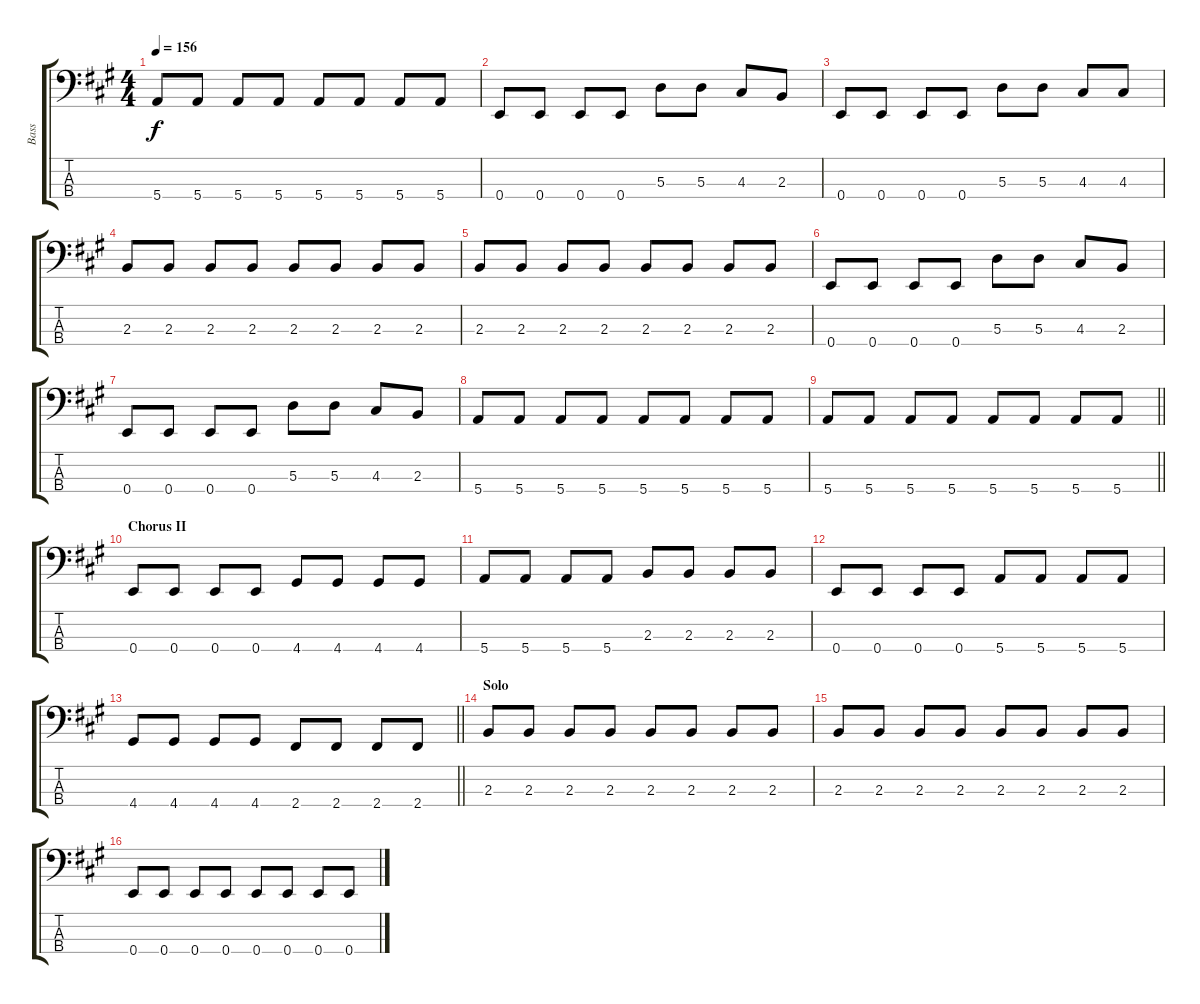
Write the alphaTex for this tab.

\track ("Bass" "Bass") {instrument electricbassfinger}
\staff {score tabs}
\tuning (G2 D2 A1 E1) {hide}
\ts (4 4)
\tempo 156
\clef f4
\ks a
5.4.8{dy f} 5.4.8 5.4.8 5.4.8 5.4.8 5.4.8 5.4.8 5.4.8 |
0.4.8 0.4.8 0.4.8 0.4.8 5.3.8 5.3.8 4.3.8 2.3.8 |
0.4.8 0.4.8 0.4.8 0.4.8 5.3.8 5.3.8 4.3.8 4.3.8 |
2.3.8 2.3.8 2.3.8 2.3.8 2.3.8 2.3.8 2.3.8 2.3.8 |
2.3.8 2.3.8 2.3.8 2.3.8 2.3.8 2.3.8 2.3.8 2.3.8 |
0.4.8 0.4.8 0.4.8 0.4.8 5.3.8 5.3.8 4.3.8 2.3.8 |
0.4.8 0.4.8 0.4.8 0.4.8 5.3.8 5.3.8 4.3.8 2.3.8 |
5.4.8 5.4.8 5.4.8 5.4.8 5.4.8 5.4.8 5.4.8 5.4.8 |
\barLineRight lightlight
5.4.8 5.4.8 5.4.8 5.4.8 5.4.8 5.4.8 5.4.8 5.4.8 |
\section ("" "Chorus II")
0.4.8 0.4.8 0.4.8 0.4.8 4.4.8 4.4.8 4.4.8 4.4.8 |
5.4.8 5.4.8 5.4.8 5.4.8 2.3.8 2.3.8 2.3.8 2.3.8 |
0.4.8 0.4.8 0.4.8 0.4.8 5.4.8 5.4.8 5.4.8 5.4.8 |
\barLineRight lightlight
4.4.8 4.4.8 4.4.8 4.4.8 2.4.8 2.4.8 2.4.8 2.4.8 |
\section ("" "Solo")
2.3.8 2.3.8 2.3.8 2.3.8 2.3.8 2.3.8 2.3.8 2.3.8 |
2.3.8 2.3.8 2.3.8 2.3.8 2.3.8 2.3.8 2.3.8 2.3.8 |
0.4.8 0.4.8 0.4.8 0.4.8 0.4.8 0.4.8 0.4.8 0.4.8
